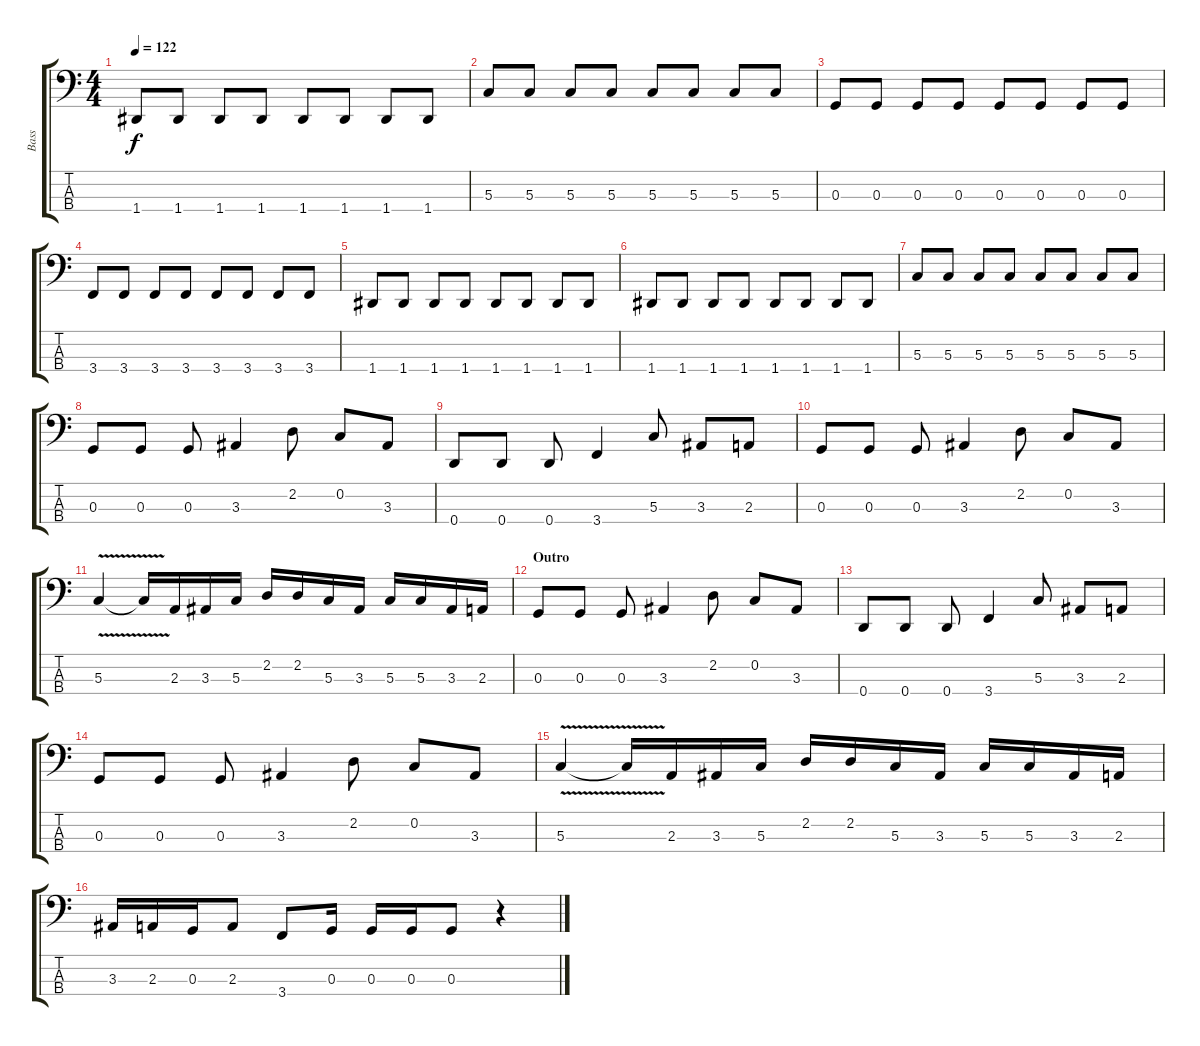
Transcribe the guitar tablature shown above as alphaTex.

\track ("Bass" "Bass") {instrument electricbassfinger}
\staff {score tabs}
\tuning (F2 C2 G1 D1) {hide}
\ts (4 4)
\tempo 122
\clef f4
\ks c
1.4.8{dy f} 1.4.8 1.4.8 1.4.8 1.4.8 1.4.8 1.4.8 1.4.8 |
5.3.8 5.3.8 5.3.8 5.3.8 5.3.8 5.3.8 5.3.8 5.3.8 |
0.3.8 0.3.8 0.3.8 0.3.8 0.3.8 0.3.8 0.3.8 0.3.8 |
3.4.8 3.4.8 3.4.8 3.4.8 3.4.8 3.4.8 3.4.8 3.4.8 |
1.4.8 1.4.8 1.4.8 1.4.8 1.4.8 1.4.8 1.4.8 1.4.8 |
1.4.8 1.4.8 1.4.8 1.4.8 1.4.8 1.4.8 1.4.8 1.4.8 |
5.3.8 5.3.8 5.3.8 5.3.8 5.3.8 5.3.8 5.3.8 5.3.8 |
0.3.8 0.3.8 0.3.8 3.3.4 2.2.8 0.2.8 3.3.8 |
0.4.8 0.4.8 0.4.8 3.4.4 5.3.8 3.3.8 2.3.8 |
0.3.8 0.3.8 0.3.8 3.3.4 2.2.8 0.2.8 3.3.8 |
5.3{v}.4 5.3{t}.16 2.3.16 3.3.16 5.3.16 2.2.16 2.2.16 5.3.16 3.3.16 5.3.16 5.3.16 3.3.16 2.3.16 |
\section ("" "Outro")
0.3.8 0.3.8 0.3.8 3.3.4 2.2.8 0.2.8 3.3.8 |
0.4.8 0.4.8 0.4.8 3.4.4 5.3.8 3.3.8 2.3.8 |
0.3.8 0.3.8 0.3.8 3.3.4 2.2.8 0.2.8 3.3.8 |
5.3{v}.4 5.3{t}.16 2.3.16 3.3.16 5.3.16 2.2.16 2.2.16 5.3.16 3.3.16 5.3.16 5.3.16 3.3.16 2.3.16 |
3.3.16 2.3.16 0.3.16 2.3.8 3.4.8 0.3.16 0.3.16 0.3.16 0.3.8 r.4
